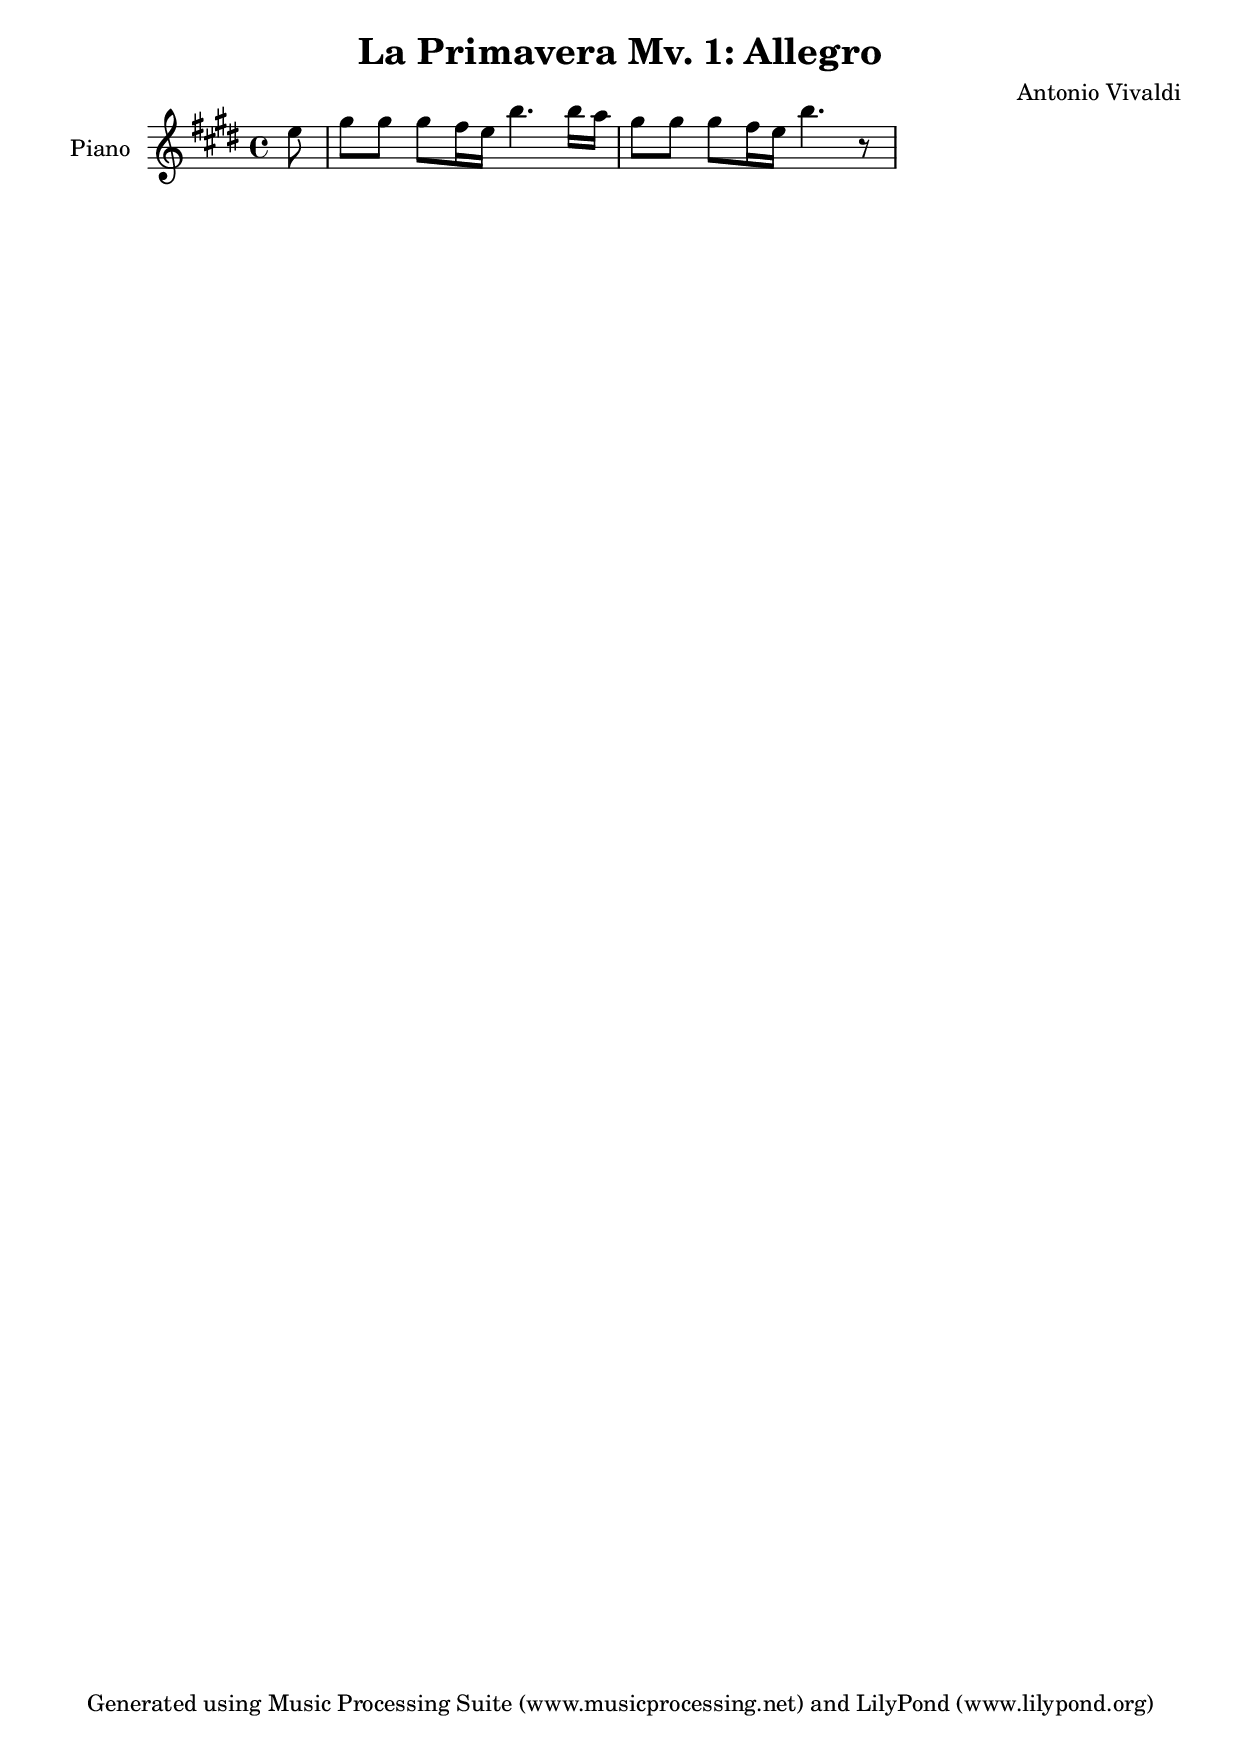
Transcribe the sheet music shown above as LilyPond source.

% Generated using Music Processing Suite (MPS)
\version "2.12.0"
#(set-default-paper-size "a4")

\header {
    title = "La Primavera Mv. 1: Allegro"
    composer = "Antonio Vivaldi"
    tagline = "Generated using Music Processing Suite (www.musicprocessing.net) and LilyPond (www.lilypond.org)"
}

\score {
    <<
        \new Staff {
            \set Staff.instrumentName = #"Piano"
            \set Staff.shortInstrumentName = #"Pno."
            \set Staff.midiInstrument = #"acoustic grand"
            \clef treble
            \time 4/4
            \key e \major
            \partial 8 e''8 |
            gis'' gis'' gis'' fis''16 e'' b''4. b''16 a'' |
            gis''8 gis'' gis'' fis''16 e'' b''4. r8 
        }


    >>

    \midi {
        \context {
            \Score
            tempoWholesPerMinute = #(ly:make-moment 120 4)
        }
    }
    \layout {
    }
}

